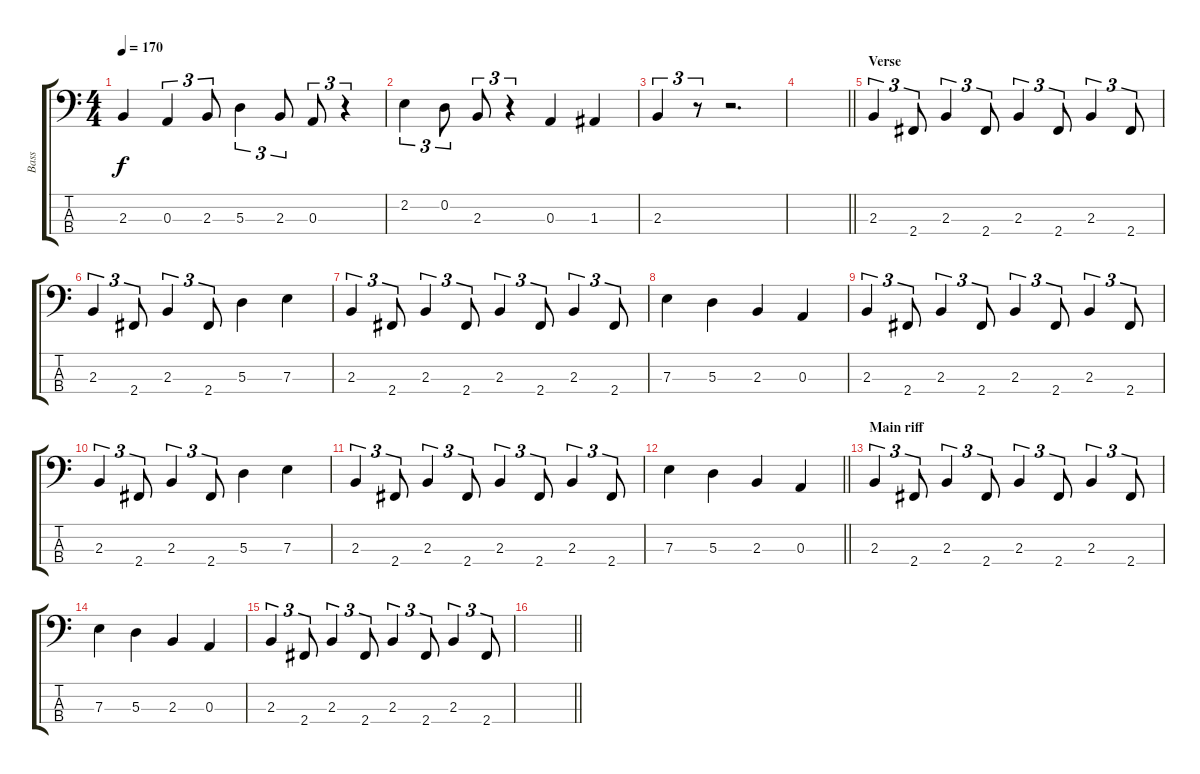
\track ("Bass" "Bass") {instrument electricbassfinger}
\staff {score tabs}
\tuning (G2 D2 A1 E1) {hide}
\ts (4 4)
\tempo 170
\clef f4
\ks c
2.3.4{dy f} 0.3.4{tu (3 2)} 2.3.8{tu (3 2)} 5.3.4{tu (3 2)} 2.3.8{tu (3 2)} 0.3.8{tu (3 2)} r.4{tu (3 2)} |
2.2.4{tu (3 2)} 0.2.8{tu (3 2)} 2.3.8{tu (3 2)} r.4{tu (3 2)} 0.3.4 1.3.4 |
2.3.4{tu (3 2)} r.8{tu (3 2)} r.2{d} |
\barLineRight lightlight
|
\section ("" "Verse")
2.3.4{tu (3 2)} 2.4.8{tu (3 2)} 2.3.4{tu (3 2)} 2.4.8{tu (3 2)} 2.3.4{tu (3 2)} 2.4.8{tu (3 2)} 2.3.4{tu (3 2)} 2.4.8{tu (3 2)} |
2.3.4{tu (3 2)} 2.4.8{tu (3 2)} 2.3.4{tu (3 2)} 2.4.8{tu (3 2)} 5.3.4 7.3.4 |
2.3.4{tu (3 2)} 2.4.8{tu (3 2)} 2.3.4{tu (3 2)} 2.4.8{tu (3 2)} 2.3.4{tu (3 2)} 2.4.8{tu (3 2)} 2.3.4{tu (3 2)} 2.4.8{tu (3 2)} |
7.3.4 5.3.4 2.3.4 0.3.4 |
2.3.4{tu (3 2)} 2.4.8{tu (3 2)} 2.3.4{tu (3 2)} 2.4.8{tu (3 2)} 2.3.4{tu (3 2)} 2.4.8{tu (3 2)} 2.3.4{tu (3 2)} 2.4.8{tu (3 2)} |
2.3.4{tu (3 2)} 2.4.8{tu (3 2)} 2.3.4{tu (3 2)} 2.4.8{tu (3 2)} 5.3.4 7.3.4 |
2.3.4{tu (3 2)} 2.4.8{tu (3 2)} 2.3.4{tu (3 2)} 2.4.8{tu (3 2)} 2.3.4{tu (3 2)} 2.4.8{tu (3 2)} 2.3.4{tu (3 2)} 2.4.8{tu (3 2)} |
\barLineRight lightlight
7.3.4 5.3.4 2.3.4 0.3.4 |
\section ("" "Main riff")
2.3.4{tu (3 2)} 2.4.8{tu (3 2)} 2.3.4{tu (3 2)} 2.4.8{tu (3 2)} 2.3.4{tu (3 2)} 2.4.8{tu (3 2)} 2.3.4{tu (3 2)} 2.4.8{tu (3 2)} |
7.3.4 5.3.4 2.3.4 0.3.4 |
2.3.4{tu (3 2)} 2.4.8{tu (3 2)} 2.3.4{tu (3 2)} 2.4.8{tu (3 2)} 2.3.4{tu (3 2)} 2.4.8{tu (3 2)} 2.3.4{tu (3 2)} 2.4.8{tu (3 2)} |
\barLineRight lightlight
